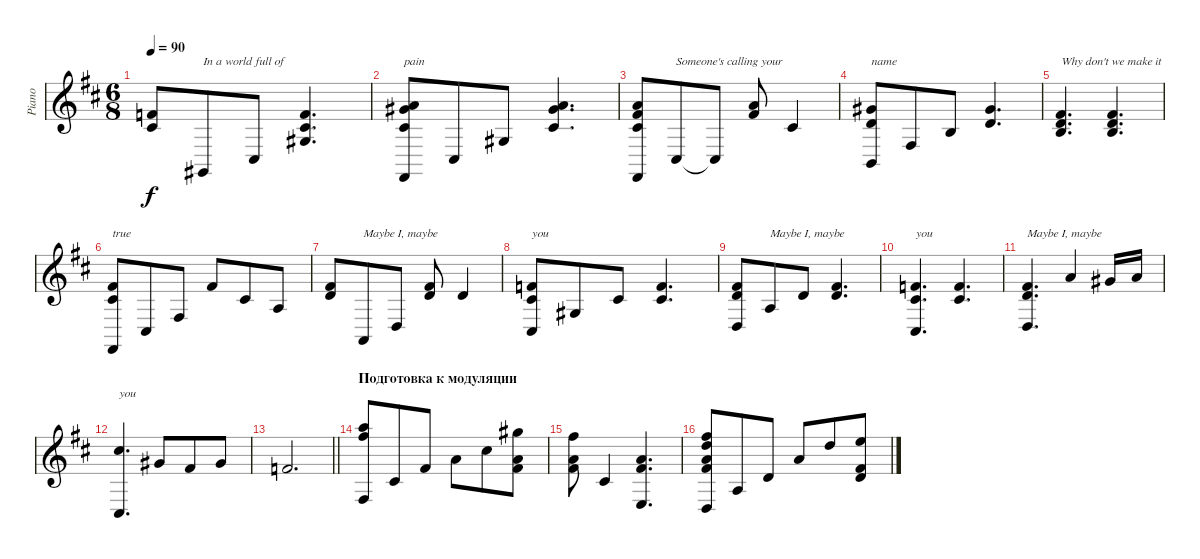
\track ("Piano" "Piano") {instrument acousticgrandpiano}
\staff {score}
\tuning (E4 B3 G3 D3 A2 E2) {hide}
\ts (6 8)
\tempo 90
\clef g2
\ks bminor
(1.1 2.2).8{dy f} 4.6.8{txt "In a world full of "} 4.5.8 (6.2 6.3 6.4).4{d} |
(5.1 9.2 6.3 2.6).8{txt "pain"} 4.5.8 6.4.8 (10.2 13.3 11.4).4{d} |
(5.1 7.2 6.3 2.6).8 4.5.8{txt "Someone's calling your "} 4.5{t}.8 (5.1 7.2).8 6.3.4 |
(9.2 7.3 7.6).8{txt "name"} 9.5.8 9.4.8 (9.2 7.3).4{d} |
(7.2 7.3 9.4).4{d txt "Why don't we make it "} (7.2 7.3 9.4).4{d} |
(2.1 2.2 2.6).8{txt "true"} 4.5.8 4.4.8 2.1.8 2.2.8 2.3.8 |
(2.1 3.2).8 0.5.8{txt "Maybe I, maybe "} 0.4.8 (2.1 3.2).8 3.2.4 |
(1.1 2.2 4.5).8{txt "you"} 1.3.8 2.2.8 (1.1 2.2).4{d} |
(2.1 3.2 0.4).8 2.3.8{txt "Maybe I, maybe "} 3.2.8 (2.1 3.2).4{d} |
(1.1 2.2 4.5).4{d txt "you"} (1.1 2.2).4{d} |
(2.1 3.2 0.4).4{d txt "Maybe I, maybe "} 5.1.4 4.1.16 5.1.16 |
(9.1 9.6).4{d txt "you"} 9.2.8 7.2.8 9.2.8 |
\barLineRight lightlight
6.2.2{d} |
\section ("" "Подготовка к модуляции")
(17.1 19.2 14.6).8 16.5.8 16.4.8 14.3.8 14.2.8 (16.1 14.3 16.4).8 |
(14.1 14.3 16.4).8 16.5.4 (10.2 11.3 12.6).4{d} |
(14.1 15.2 14.3 16.4 10.6).8 12.5.8 12.4.8 10.2.8 10.1.8 (12.1 11.3 12.4).8
